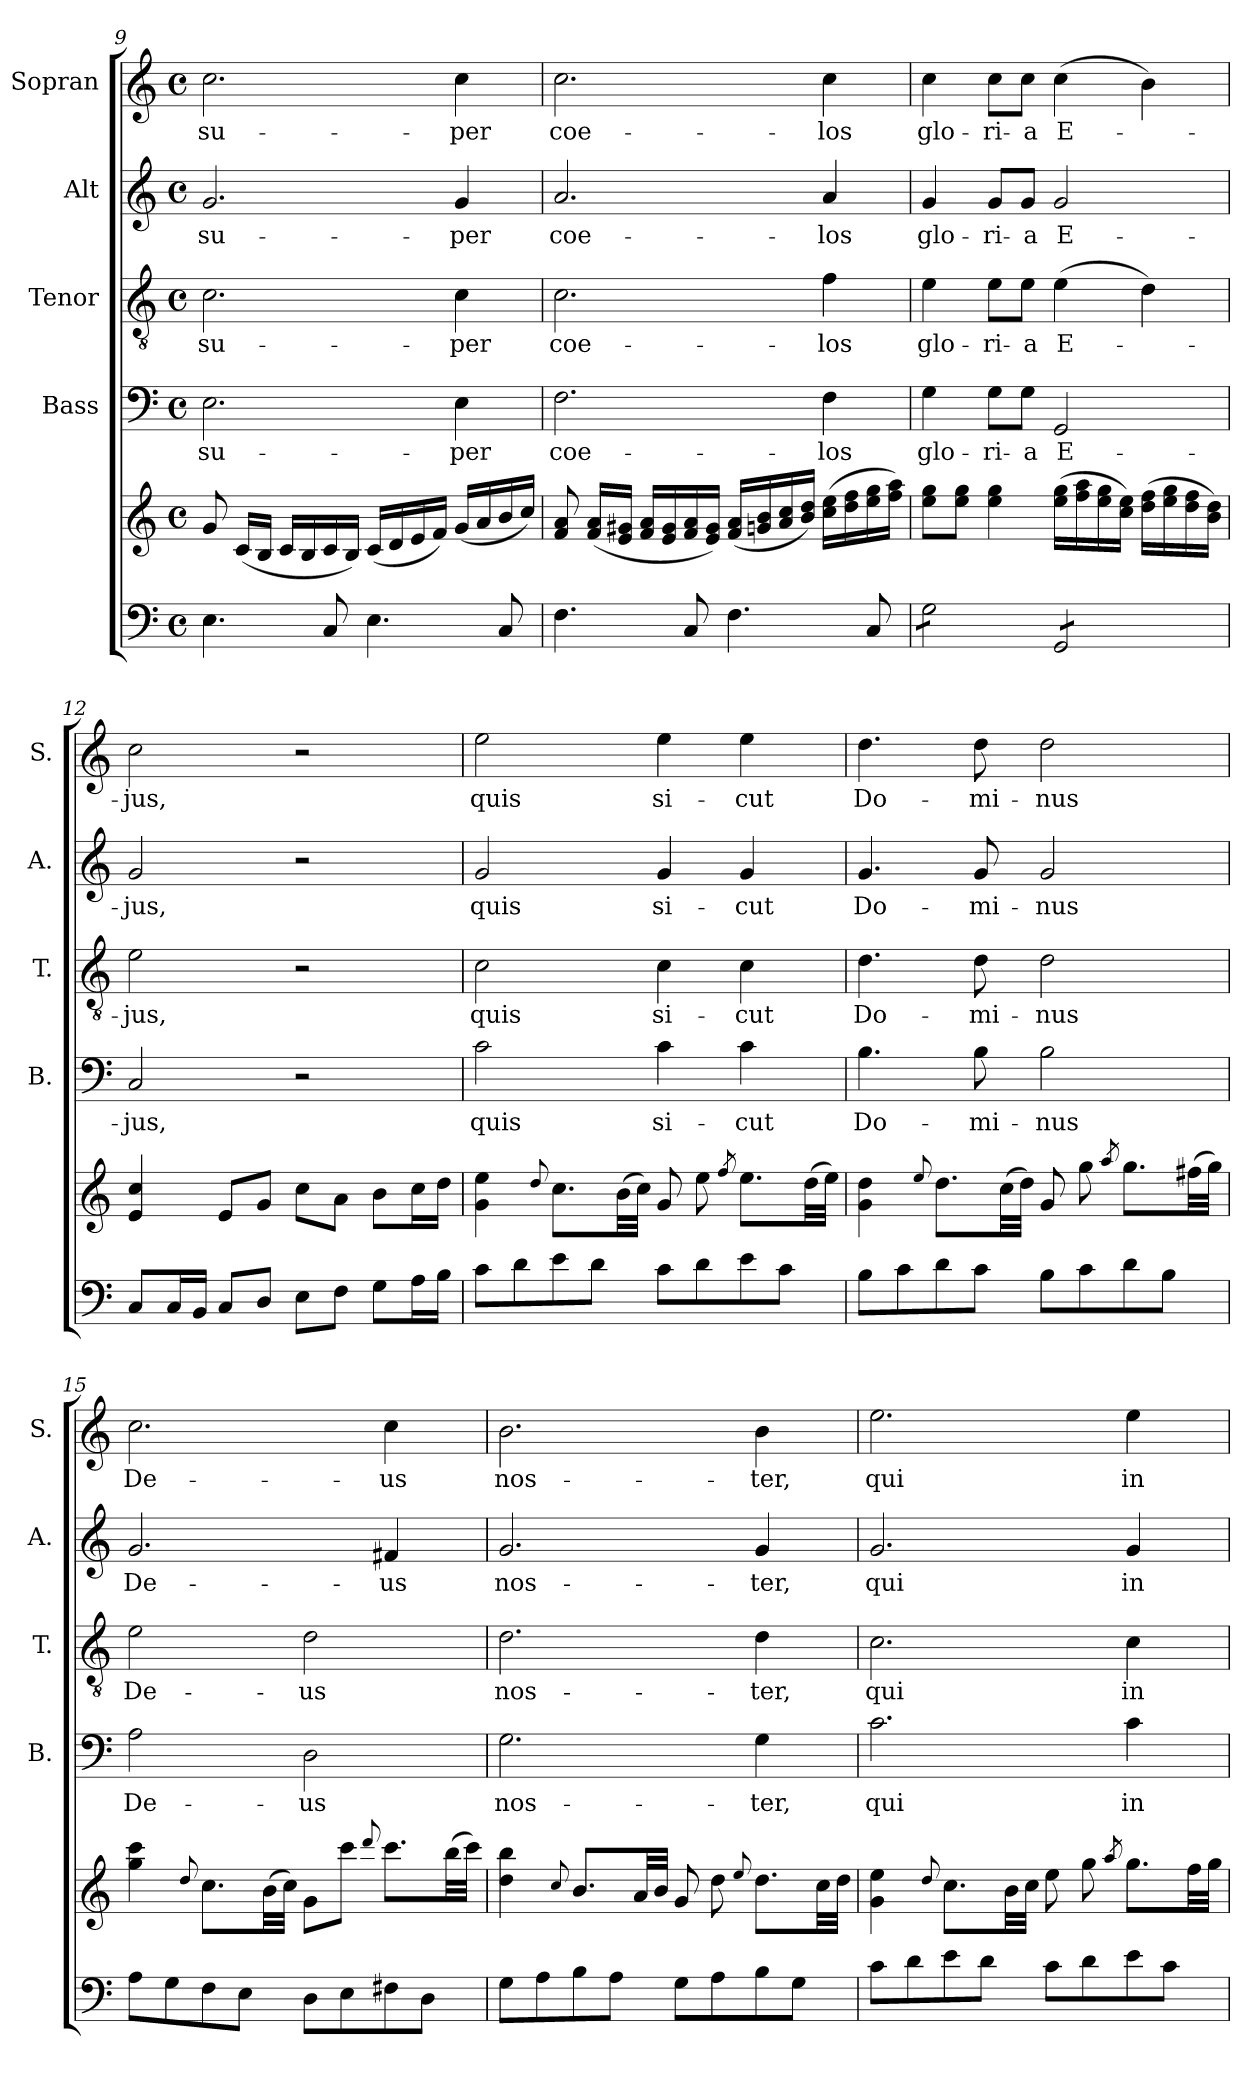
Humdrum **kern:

**kern	**kern	**kern	**text	**kern	**text	**kern	**text	**kern	**text
*part5	*part5	*part4	*part4	*part3	*part3	*part2	*part2	*part1	*part1
*staff6	*staff5	*staff4	*staff4	*staff3	*staff3	*staff2	*staff2	*staff1	*staff1
*	*	*I"Bass	*	*I"Tenor	*	*I"Alt	*	*I"Sopran	*
*	*	*I'B.	*	*I'T.	*	*I'A.	*	*I'S.	*
!!LO:PB:g=z
*clefF4	*clefG2	*clefF4	*	*clefGv2	*	*clefG2	*	*clefG2	*
*k[]	*k[]	*k[]	*	*k[]	*	*k[]	*	*k[]	*
*C:	*C:	*C:	*	*C:	*	*C:	*	*C:	*
*M4/4	*M4/4	*M4/4	*	*M4/4	*	*M4/4	*	*M4/4	*
*met(c)	*met(c)	*met(c)	*	*met(c)	*	*met(c)	*	*met(c)	*
=9	=9	=9	=9	=9	=9	=9	=9	=9	=9
!	!	!	!LO:LY:b	!	!LO:LY:b	!	!LO:LY:b	!	!LO:LY:b
4.E\	8g/	2.E\	su-	2.c\	su-	2.g/	su-	2.cc\	su-
.	(<16c/LL	.	.	.	.	.	.	.	.
.	16B/JJ	.	.	.	.	.	.	.	.
.	16c/LL	.	.	.	.	.	.	.	.
.	16B/	.	.	.	.	.	.	.	.
8C/	16c/	.	.	.	.	.	.	.	.
.	16B/JJ)	.	.	.	.	.	.	.	.
4.E\	(<16c/LL	.	.	.	.	.	.	.	.
.	16d/	.	.	.	.	.	.	.	.
.	16e/	.	.	.	.	.	.	.	.
.	16f/JJ)	.	.	.	.	.	.	.	.
!	!	!	!LO:LY:b	!	!LO:LY:b	!	!LO:LY:b	!	!LO:LY:b
.	(<16g/LL	4E\	-per	4c\	-per	4g/	-per	4cc\	-per
.	16a/	.	.	.	.	.	.	.	.
8C/	16b/	.	.	.	.	.	.	.	.
.	16cc/JJ)	.	.	.	.	.	.	.	.
=10	=10	=10	=10	=10	=10	=10	=10	=10	=10
!	!	!	!LO:LY:b	!	!LO:LY:b	!	!LO:LY:b	!	!LO:LY:b
4.F\	8f/ 8a/	2.F\	coe-	2.c\	coe-	2.a/	coe-	2.cc\	coe-
.	(<16f/ 16a/LL	.	.	.	.	.	.	.	.
.	16e/ 16g#X/JJ	.	.	.	.	.	.	.	.
.	16f/ 16a/LL	.	.	.	.	.	.	.	.
.	16e/ 16g#/	.	.	.	.	.	.	.	.
8C/	16f/ 16a/	.	.	.	.	.	.	.	.
.	16e/ 16g#/JJ)	.	.	.	.	.	.	.	.
4.F\	(<16f/ 16a/LL	.	.	.	.	.	.	.	.
.	16gn/ 16b/	.	.	.	.	.	.	.	.
.	16a/ 16cc/	.	.	.	.	.	.	.	.
.	16b/ 16dd/JJ)	.	.	.	.	.	.	.	.
!	!	!	!LO:LY:b	!	!LO:LY:b	!	!LO:LY:b	!	!LO:LY:b
.	(>16cc\ 16ee\LL	4F\	-los	4f\	-los	4a/	-los	4cc\	-los
.	16dd\ 16ff\	.	.	.	.	.	.	.	.
8C/	16ee\ 16gg\	.	.	.	.	.	.	.	.
.	16ff\ 16aa\JJ)	.	.	.	.	.	.	.	.
=11	=11	=11	=11	=11	=11	=11	=11	=11	=11
!	!	!	!LO:LY:b	!	!LO:LY:b	!	!LO:LY:b	!	!LO:LY:b
*tremolo	*	*	*	*	*	*	*	*	*
8G\L	8ee\ 8gg\L	4G\	glo-	4e\	glo-	4g/	glo-	4cc\	glo-
8G\	8ee\ 8gg\J	.	.	.	.	.	.	.	.
!	!	!	!LO:LY:b	!	!LO:LY:b	!	!LO:LY:b	!	!LO:LY:b
8G\	4ee\ 4gg\	8G\L	-ri-	8e\L	-ri-	8g/L	-ri-	8cc\L	-ri-
!	!	!	!LO:LY:b	!	!LO:LY:b	!	!LO:LY:b	!	!LO:LY:b
8G\J	.	8G\J	-a	8e\J	-a	8g/J	-a	8cc\J	-a
!	!	!	!LO:LY:b	!	!LO:LY:b	!	!LO:LY:b	!	!LO:LY:b
8GG/L	(>16ee\ 16gg\LL	2GG/	E-	(>4e\	E-	2g/	E-	(>4cc\	E-
.	16ff\ 16aa\	.	.	.	.	.	.	.	.
8GG/	16ee\ 16gg\	.	.	.	.	.	.	.	.
.	16cc\ 16ee\JJ)	.	.	.	.	.	.	.	.
8GG/	(>16dd\ 16ff\LL	.	.	4d\)	.	.	.	4b\)	.
.	16ee\ 16gg\	.	.	.	.	.	.	.	.
8GG/J	16dd\ 16ff\	.	.	.	.	.	.	.	.
*Xtremolo	*	*	*	*	*	*	*	*	*
.	16b\ 16dd\JJ)	.	.	.	.	.	.	.	.
=12	=12	=12	=12	=12	=12	=12	=12	=12	=12
!	!	!	!LO:LY:b	!	!LO:LY:b	!	!LO:LY:b	!	!LO:LY:b
8C/L	4e/ 4cc/	2C/	-jus,	2e\	-jus,	2g/	-jus,	2cc\	-jus,
16C/L	.	.	.	.	.	.	.	.	.
16BB/JJ	.	.	.	.	.	.	.	.	.
8C/L	8e/L	.	.	.	.	.	.	.	.
8D/J	8g/J	.	.	.	.	.	.	.	.
8E\L	8cc\L	2r	.	2r	.	2r	.	2r	.
8F\J	8a\J	.	.	.	.	.	.	.	.
8G\L	8b\L	.	.	.	.	.	.	.	.
16A\L	16cc\L	.	.	.	.	.	.	.	.
16B\JJ	16dd\JJ	.	.	.	.	.	.	.	.
!!LO:LB:g=z
=13	=13	=13	=13	=13	=13	=13	=13	=13	=13
!	!	!	!LO:LY:b	!	!LO:LY:b	!	!LO:LY:b	!	!LO:LY:b
8c\L	4g\ 4ee\	2c\	quis	2c\	quis	2g/	quis	2ee\	quis
8d\	.	.	.	.	.	.	.	.	.
.	8qqdd/	.	.	.	.	.	.	.	.
8e\	8.cc\L	.	.	.	.	.	.	.	.
8d\J	.	.	.	.	.	.	.	.	.
.	(>32b\LL	.	.	.	.	.	.	.	.
.	32cc\JJJ)	.	.	.	.	.	.	.	.
!	!	!	!LO:LY:b	!	!LO:LY:b	!	!LO:LY:b	!	!LO:LY:b
8c\L	8g/	4c\	si-	4c\	si-	4g/	si-	4ee\	si-
8d\	8ee\	.	.	.	.	.	.	.	.
.	8qff/	.	.	.	.	.	.	.	.
!	!	!	!LO:LY:b	!	!LO:LY:b	!	!LO:LY:b	!	!LO:LY:b
8e\	8.ee\L	4c\	-cut	4c\	-cut	4g/	-cut	4ee\	-cut
8c\J	.	.	.	.	.	.	.	.	.
.	(>32dd\LL	.	.	.	.	.	.	.	.
.	32ee\JJJ)	.	.	.	.	.	.	.	.
=14	=14	=14	=14	=14	=14	=14	=14	=14	=14
!	!	!	!LO:LY:b	!	!LO:LY:b	!	!LO:LY:b	!	!LO:LY:b
8B\L	4g\ 4dd\	4.B\	Do-	4.d\	Do-	4.g/	Do-	4.dd\	Do-
8c\	.	.	.	.	.	.	.	.	.
.	8qqee/	.	.	.	.	.	.	.	.
8d\	8.dd\L	.	.	.	.	.	.	.	.
!	!	!	!LO:LY:b	!	!LO:LY:b	!	!LO:LY:b	!	!LO:LY:b
8c\J	.	8B\	-mi-	8d\	-mi-	8g/	-mi-	8dd\	-mi-
.	(>32cc\LL	.	.	.	.	.	.	.	.
.	32dd\JJJ)	.	.	.	.	.	.	.	.
!	!	!	!LO:LY:b	!	!LO:LY:b	!	!LO:LY:b	!	!LO:LY:b
8B\L	8g/	2B\	-nus	2d\	-nus	2g/	-nus	2dd\	-nus
8c\	8gg\	.	.	.	.	.	.	.	.
.	8qaa/	.	.	.	.	.	.	.	.
8d\	8.gg\L	.	.	.	.	.	.	.	.
8B\J	.	.	.	.	.	.	.	.	.
.	(>32ff#X\LL	.	.	.	.	.	.	.	.
.	32gg\JJJ)	.	.	.	.	.	.	.	.
=15	=15	=15	=15	=15	=15	=15	=15	=15	=15
!	!	!	!LO:LY:b	!	!LO:LY:b	!	!LO:LY:b	!	!LO:LY:b
8A\L	4gg\ 4ccc\	2A\	De-	2e\	De-	2.g/	De-	2.cc\	De-
8G\	.	.	.	.	.	.	.	.	.
.	8qqdd/	.	.	.	.	.	.	.	.
8F\	8.cc\L	.	.	.	.	.	.	.	.
8E\J	.	.	.	.	.	.	.	.	.
.	(>32b\LL	.	.	.	.	.	.	.	.
.	32cc\JJJ)	.	.	.	.	.	.	.	.
!	!	!	!LO:LY:b	!	!LO:LY:b	!	!	!	!
8D\L	8g\L	2D\	-us	2d\	-us	.	.	.	.
8E\	8ccc\J	.	.	.	.	.	.	.	.
.	8qqddd/	.	.	.	.	.	.	.	.
!	!	!	!	!	!	!	!LO:LY:b	!	!LO:LY:b
8F#X\	8.ccc\L	.	.	.	.	4f#X/	-us	4cc\	-us
8D\J	.	.	.	.	.	.	.	.	.
.	(>32bb\LL	.	.	.	.	.	.	.	.
.	32ccc\JJJ)	.	.	.	.	.	.	.	.
=16	=16	=16	=16	=16	=16	=16	=16	=16	=16
!	!	!	!LO:LY:b	!	!LO:LY:b	!	!LO:LY:b	!	!LO:LY:b
8G\L	4dd\ 4bb\	2.G\	nos-	2.d\	nos-	2.g/	nos-	2.b\	nos-
8A\	.	.	.	.	.	.	.	.	.
.	8qqcc/	.	.	.	.	.	.	.	.
8B\	8.b/L	.	.	.	.	.	.	.	.
8A\J	.	.	.	.	.	.	.	.	.
.	32a/LL	.	.	.	.	.	.	.	.
.	32b/JJJ	.	.	.	.	.	.	.	.
8G\L	8g/	.	.	.	.	.	.	.	.
8A\	8dd\	.	.	.	.	.	.	.	.
.	8qqee/	.	.	.	.	.	.	.	.
!	!	!	!LO:LY:b	!	!LO:LY:b	!	!LO:LY:b	!	!LO:LY:b
8B\	8.dd\L	4G\	-ter,	4d\	-ter,	4g/	-ter,	4b\	-ter,
8G\J	.	.	.	.	.	.	.	.	.
.	32cc\LL	.	.	.	.	.	.	.	.
.	32dd\JJJ	.	.	.	.	.	.	.	.
!!LO:PB:g=z
=17	=17	=17	=17	=17	=17	=17	=17	=17	=17
!	!	!	!LO:LY:b	!	!LO:LY:b	!	!LO:LY:b	!	!LO:LY:b
8c\L	4g\ 4ee\	2.c\	qui	2.c\	qui	2.g/	qui	2.ee\	qui
8d\	.	.	.	.	.	.	.	.	.
.	8qqdd/	.	.	.	.	.	.	.	.
8e\	8.cc\L	.	.	.	.	.	.	.	.
8d\J	.	.	.	.	.	.	.	.	.
.	32b\LL	.	.	.	.	.	.	.	.
.	32cc\JJJ	.	.	.	.	.	.	.	.
8c\L	8ee\	.	.	.	.	.	.	.	.
8d\	8gg\	.	.	.	.	.	.	.	.
.	8qaa/	.	.	.	.	.	.	.	.
!	!	!	!LO:LY:b	!	!LO:LY:b	!	!LO:LY:b	!	!LO:LY:b
8e\	8.gg\L	4c\	in	4c\	in	4g/	in	4ee\	in
8c\J	.	.	.	.	.	.	.	.	.
.	32ff\LL	.	.	.	.	.	.	.	.
.	32gg\JJJ	.	.	.	.	.	.	.	.
=	=	=	=	=	=	=	=	=	=
*-	*-	*-	*-	*-	*-	*-	*-	*-	*-
